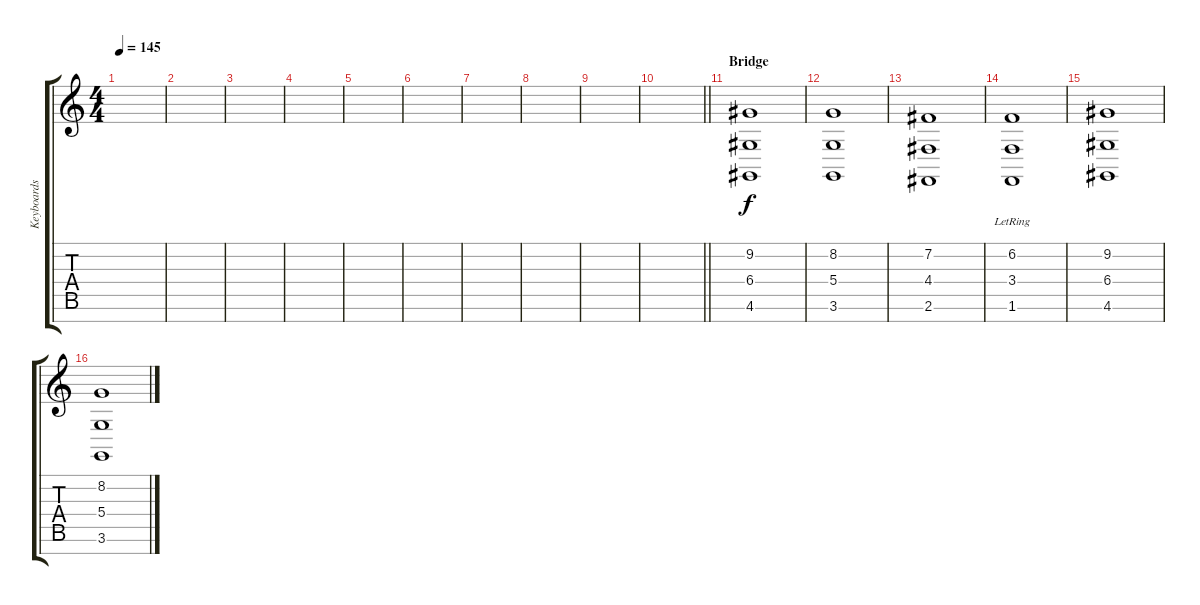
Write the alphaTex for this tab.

\track ("Keyboards" "Keyboards") {instrument stringensemble1}
\staff {score tabs}
\tuning (E4 B3 G3 D3 A2 E2 B1) {hide}
\ts (4 4)
\tempo 145
\clef g2
\ks c
|
|
|
|
|
|
|
|
|
\barLineRight lightlight
|
\section ("" "Bridge")
(9.2 6.4 4.6).1 |
(8.2 5.4 3.6).1 |
(7.2 4.4 2.6).1 |
(6.2{lr} 3.4{lr} 1.6{lr}).1 |
(9.2 6.4 4.6).1 |
(8.2 5.4 3.6).1
